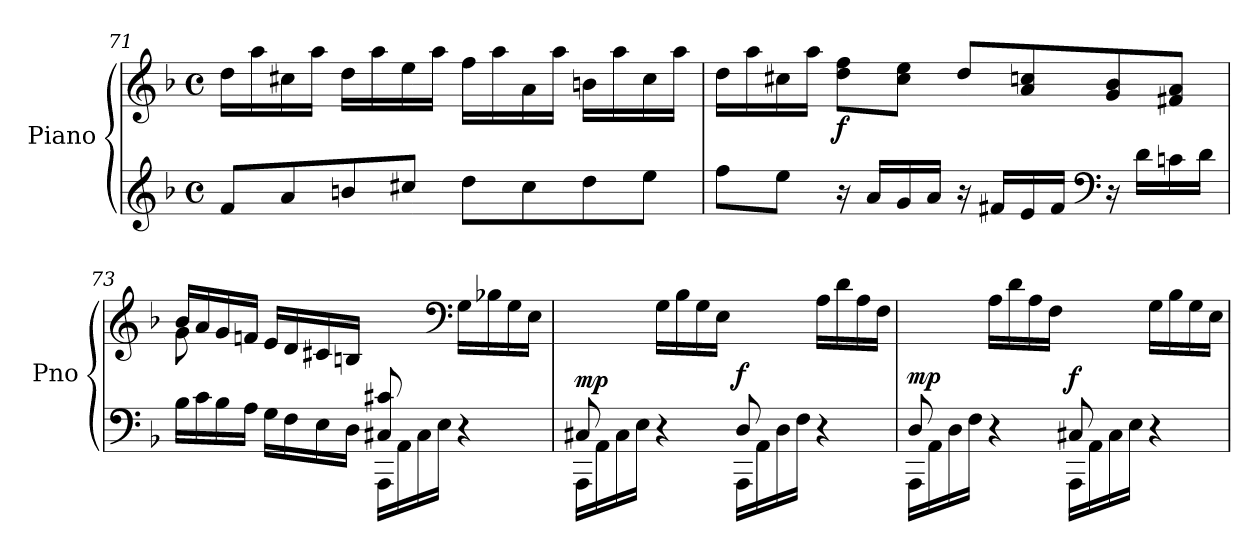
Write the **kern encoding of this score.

**kern	**kern	**dynam
*part1	*part1	*part1
*staff2	*staff1	*staff1/2
*I"Piano	*	*
*I'Pno	*	*
*clefG2	*clefG2	*
*k[b-]	*k[b-]	*
*M4/4	*M4/4	*
*met(c)	*met(c)	*
=71	=71	=71
8f/L	16dd\LL	.
.	16aa\	.
8a/	16cc#X\	.
.	16aa\JJ	.
8bn/	16dd\LL	.
.	16aa\	.
8cc#X/J	16ee\	.
.	16aa\JJ	.
8dd\L	16ff\LL	.
.	16aa\	.
8cc#\	16a\	.
.	16aa\JJ	.
8dd\	16bn\LL	.
.	16aa\	.
8ee\J	16cc#\	.
.	16aa\JJ	.
!!LO:LB:g=z
=72	=72	=72
8ff\L	16dd\LL	.
.	16aa\	.
8ee\J	16cc#X\	.
.	16aa\JJ	.
!	!	!LO:DY:b
16r	8dd\ 8ff\L	f
16a/LL	.	.
16g/	8cc#\ 8ee\J	.
16a/JJ	.	.
16r	8dd/L	.
16f#X/LL	.	.
16e/	8a/ 8ccn/	.
16f#/JJ	.	.
*clefF4	*	*
16r	8g/ 8b-/	.
16d\LL	.	.
16cn\	8f#X/ 8a/J	.
16d\JJ	.	.
=73	=73	=73
*^	*^	*
16B-\LL	2ryy	16b-/LL	8g\	.
16c\	.	16a/	.	.
16B-\	.	16g/	8ryy	.
16A\JJ	.	16fn/JJ	.	.
16G\LL	.	16e/LL	4ryy	.
16F\	.	16d/	.	.
16E\	.	16c#X/	.	.
16D\JJ	.	16Bn/JJ	.	.
8C#X/ 8c#X/	16AAA\LL	16ryy	2ryy	.
.	16AA\	16ryy	.	.
8ryy	16C#\	8ryy	.	.
.	16E\JJ	.	.	.
*	*	*clefF4	*	*
4r	4ryy	16G\LL	.	.
.	.	16B-X\	.	.
.	.	16G\	.	.
.	.	16E\JJ	.	.
*	*	*v	*v	*
=74	=74	=74	=74
!	!	!	!LO:DY:a=2
8C#X/	16AAA\LL	4ryy	mp
.	16AA\	.	.
8ryy	16C#\	.	.
.	16E\JJ	.	.
4r	4ryy	16G\LL	.
.	.	16B-\	.
.	.	16G\	.
.	.	16E\JJ	.
!	!	!	!LO:DY:a=2
8D/	16AAA\LL	4ryy	f
.	16AA\	.	.
8ryy	16D\	.	.
.	16F\JJ	.	.
4r	4ryy	16A\LL	.
.	.	16d\	.
.	.	16A\	.
.	.	16F\JJ	.
!!LO:PB:g=z
=75	=75	=75	=75
!	!	!	!LO:DY:a=2
8D/	16AAA\LL	4ryy	mp
.	16AA\	.	.
8ryy	16D\	.	.
.	16F\JJ	.	.
4r	4ryy	16A\LL	.
.	.	16d\	.
.	.	16A\	.
.	.	16F\JJ	.
!	!	!	!LO:DY:a=2
8C#X/	16AAA\LL	4ryy	f
.	16AA\	.	.
8ryy	16C#\	.	.
.	16E\JJ	.	.
4r	4ryy	16G\LL	.
.	.	16B-\	.
.	.	16G\	.
.	.	16E\JJ	.
*v	*v	*	*
=	=	=
*-	*-	*-
